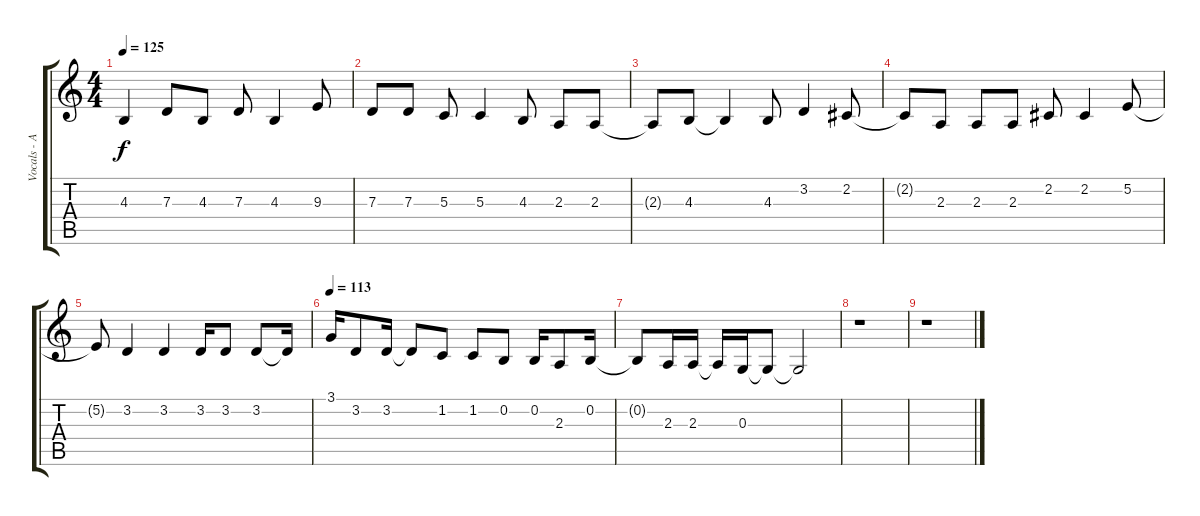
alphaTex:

\track ("Vocals - Anna" "Vocals - A") {instrument brightacousticpiano}
\staff {score tabs}
\tuning (E4 B3 G3 D3 A2 E2) {hide}
\ts (4 4)
\tempo 125
\clef g2
\ks c
4.3.4{dy f} 7.3.8 4.3.8 7.3.8 4.3.4 9.3.8 |
7.3.8 7.3.8 5.3.8 5.3.4 4.3.8 2.3.8 2.3.8 |
2.3{t}.8 4.3.8 4.3{t}.4 4.3.8 3.2.4 2.2.8 |
2.2{t}.8 2.3.8 2.3.8 2.3.8 2.2.8 2.2.4 5.2.8 |
5.2{t}.8 3.2.4 3.2.4 3.2.16 3.2.8 3.2.8 3.2{t}.16 |
\tempo 113
3.1.16 3.2.8 3.2.16 3.2{t}.8 1.2.8 1.2.8 0.2.8 0.2.16 2.3.8 0.2.16 |
0.2{t}.8 2.3.16 2.3.16 2.3{t}.16 0.3.16 0.3{t}.8 0.3{t}.2 |
r.1 |
r.1
